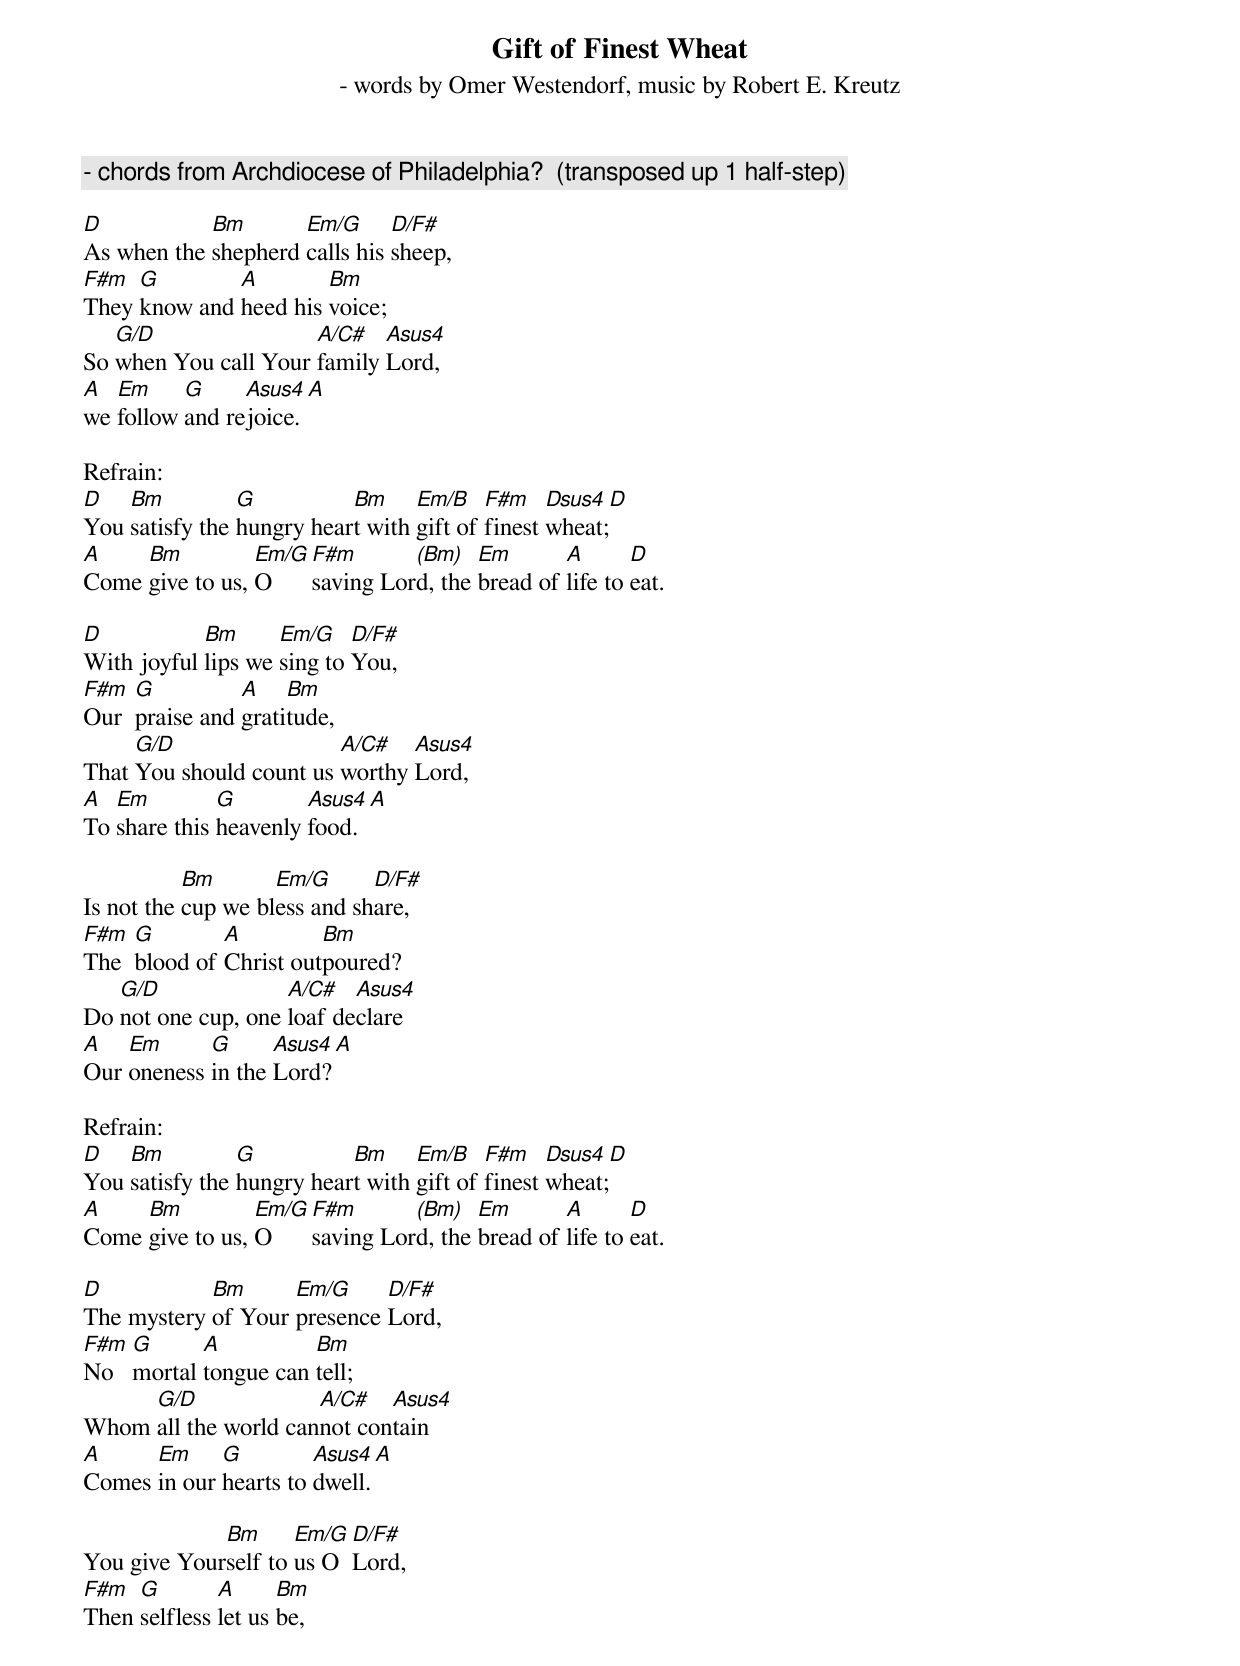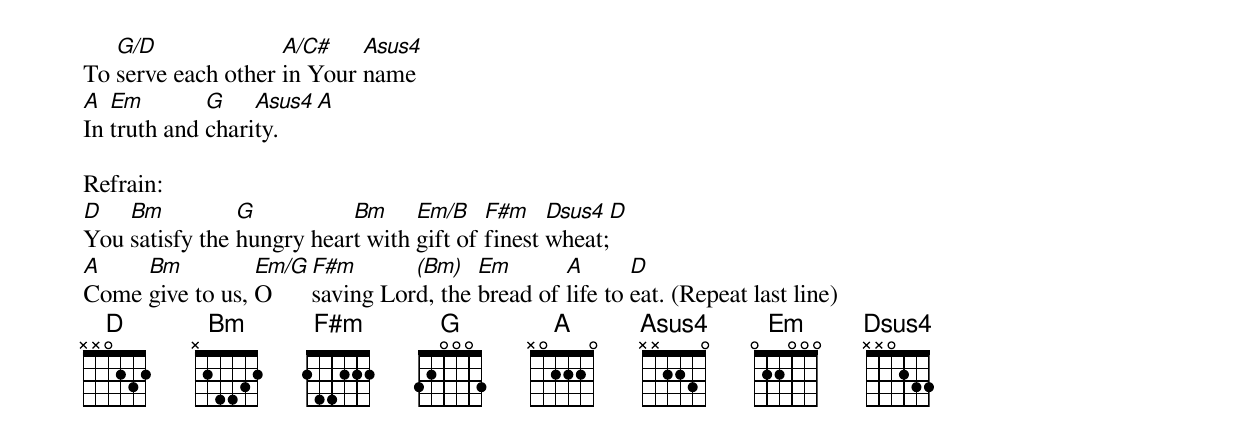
Gift of Finest Wheat
 - words by Omer Westendorf, music by Robert E. Kreutz
 - chords from Archdiocese of Philadelphia?  (transposed up 1 half-step)

D           Bm       Em/G      D/F#
As when the shepherd calls his sheep,
F#m  G        A        Bm
They know and heed his voice;
   G/D                A/C#   Asus4
So when You call Your family Lord,
A  Em     G     Asus4  A
we follow and rejoice.

Refrain:
D   Bm          G          Bm     Em/B    F#m    Dsus4  D
You satisfy the hungry heart with gift of finest wheat;
A    Bm          Em/G F#m       (Bm)   Em       A       D
Come give to us, O    saving Lord, the bread of life to eat.

D           Bm      Em/G    D/F#
With joyful lips we sing to You,
F#m  G          A    Bm
Our  praise and gratitude,
     G/D                 A/C#   Asus4
That You should count us worthy Lord,
A  Em         G        Asus4  A
To share this heavenly food.

           Bm       Em/G      D/F#
Is not the cup we bless and share,
F#m  G        A         Bm
The  blood of Christ outpoured?
   G/D              A/C#   Asus4
Do not one cup, one loaf declare
A   Em      G      Asus4  A
Our oneness in the Lord?

Refrain:
D   Bm          G          Bm     Em/B    F#m    Dsus4  D
You satisfy the hungry heart with gift of finest wheat;
A    Bm          Em/G F#m       (Bm)   Em       A       D
Come give to us, O    saving Lord, the bread of life to eat.

D           Bm      Em/G     D/F#
The mystery of Your presence Lord,
F#m  G      A          Bm
No   mortal tongue can tell;
     G/D              A/C#   Asus4
Whom all the world cannot contain
A     Em     G         Asus4  A
Comes in our hearts to dwell.

             Bm      Em/G  D/F#
You give Yourself to us O  Lord,
F#m  G        A      Bm
Then selfless let us be,
   G/D              A/C#    Asus4
To serve each other in Your name
A  Em        G    Asus4  A
In truth and charity.

Refrain:
D   Bm          G          Bm     Em/B    F#m    Dsus4  D
You satisfy the hungry heart with gift of finest wheat;
A    Bm          Em/G F#m       (Bm)   Em       A       D
Come give to us, O    saving Lord, the bread of life to eat. (Repeat last line)
